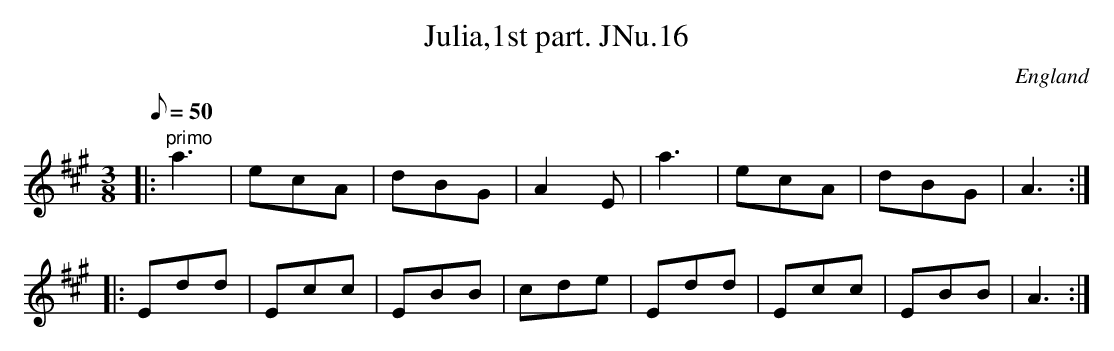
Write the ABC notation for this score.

X:1
T:Julia,1st part. JNu.16
M:3/8
L:1/8
Q:50
O:England
K:A
|:"primo"a3|ecA|dBG|A2E|a3|ecA|dBG|A3::!
Edd|Ecc|EBB|cde|Edd|Ecc|EBB|A3:|]
